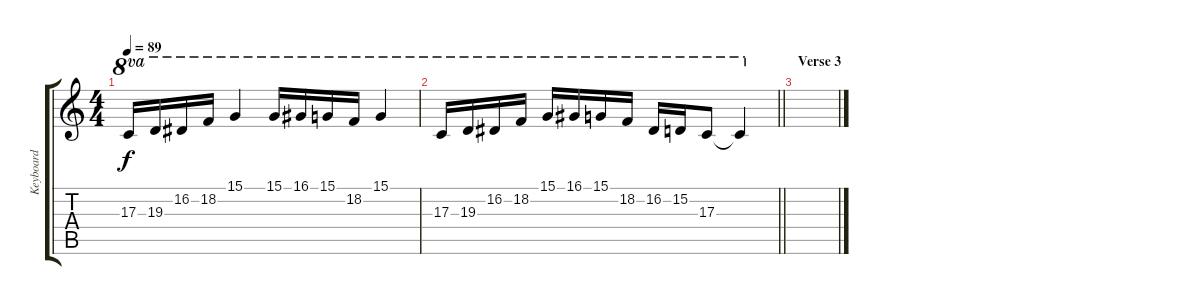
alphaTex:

\track ("Keyboard" "Keyboard") {instrument clavinet}
\staff {score tabs}
\tuning (E4 B3 G3 D3 A2 E2) {hide}
\ts (4 4)
\tempo 89
\clef g2
\ks c
17.3.16{ot 8va dy f} 19.3.16{ot 8va} 16.2.16{ot 8va} 18.2.16{ot 8va} 15.1.4{ot 8va} 15.1.16{ot 8va} 16.1.16{ot 8va} 15.1.16{ot 8va} 18.2.16{ot 8va} 15.1.4{ot 8va} |
\barLineRight lightlight
17.3.16{ot 8va} 19.3.16{ot 8va} 16.2.16{ot 8va} 18.2.16{ot 8va} 15.1.16{ot 8va} 16.1.16{ot 8va} 15.1.16{ot 8va} 18.2.16{ot 8va} 16.2.16{ot 8va} 15.2.16{ot 8va} 17.3.8{ot 8va} 17.3{t}.4{ot 8va} |
\section ("" "Verse 3")
